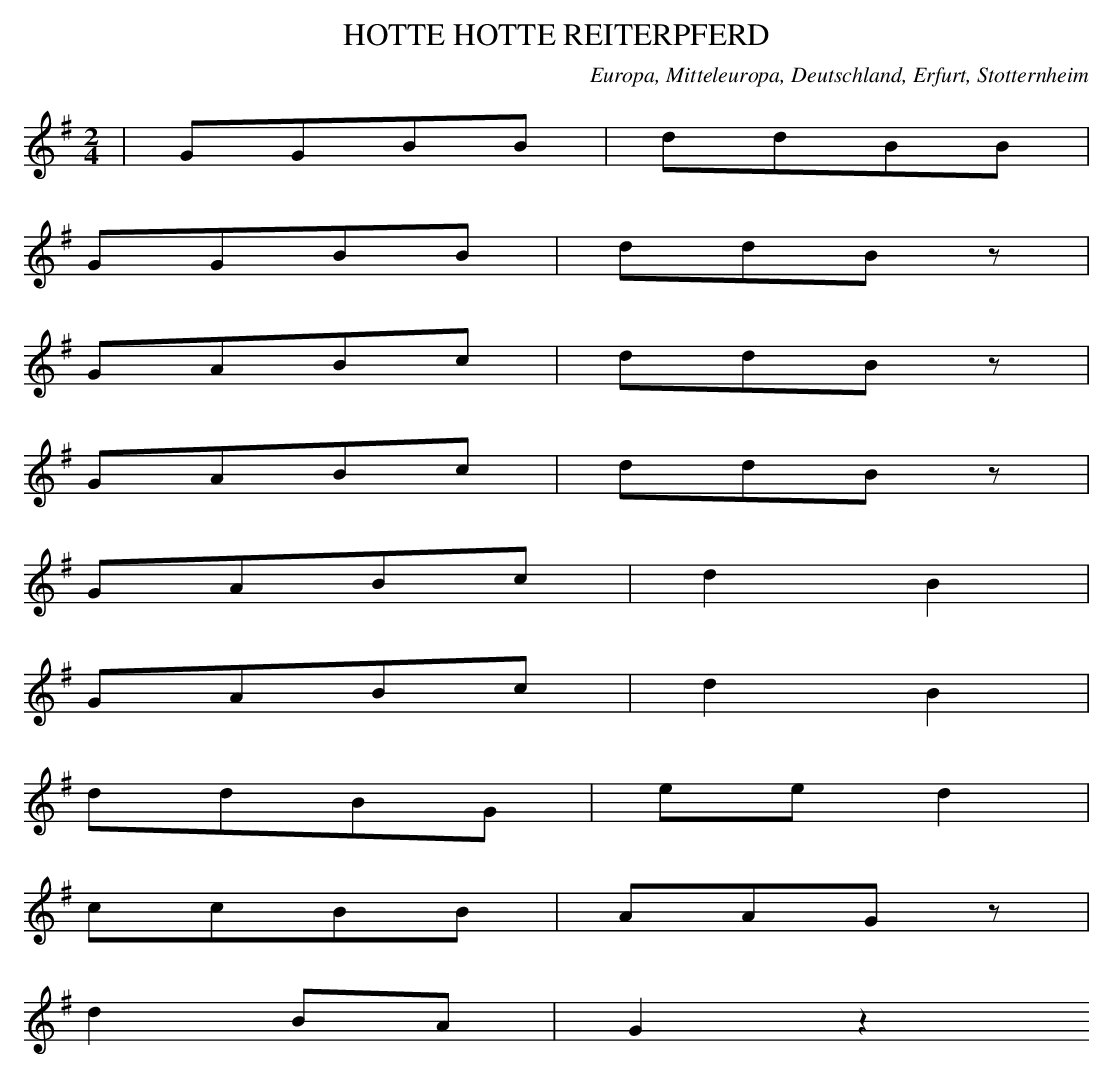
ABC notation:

X:1
T: HOTTE HOTTE REITERPFERD
O: Europa, Mitteleuropa, Deutschland, Erfurt, Stotternheim
M: 2/4
L: 1/8
K: G
 | GGBB | ddBB |
GGBB | ddBz |
GABc | ddBz |
GABc | ddBz |
GABc | d2B2 |
GABc | d2B2 |
ddBG | eed2 |
ccBB | AAGz |
d2BA | G2z2
